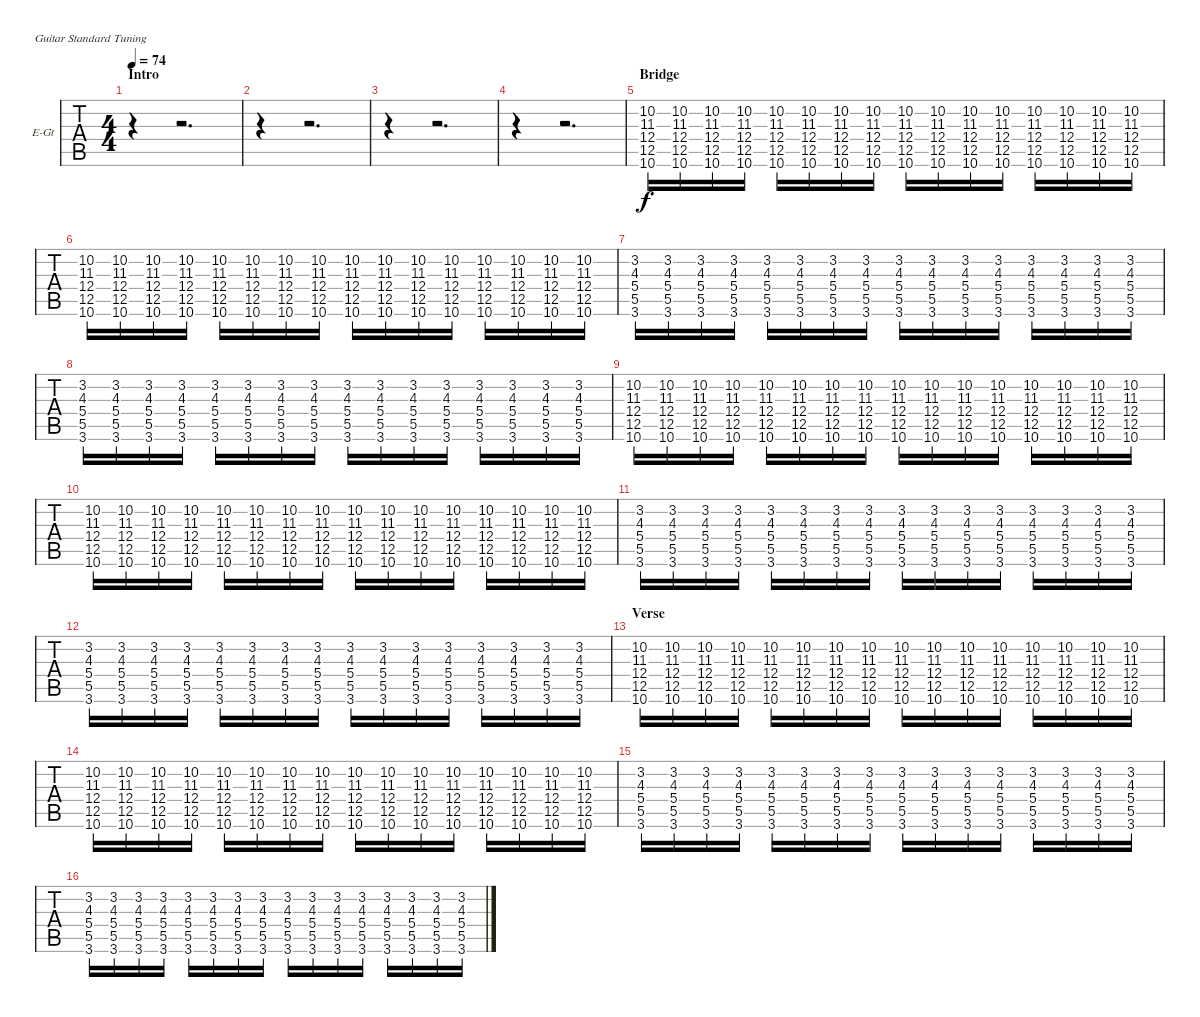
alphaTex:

\bracketExtendMode groupsimilarinstruments
\firstSystemTrackNameOrientation horizontal
\otherSystemsTrackNameOrientation horizontal
\track ("Albert" "E-Gt") {instrument overdrivenguitar}
\staff {tabs}
\tuning (E4 B3 G3 D3 A2 E2)
\ts (4 4)
\section ("" "Intro")
\tempo 74
\clef g2
\ks c
r.4{dy f instrument overdrivenguitar} r.2{d} |
r.4 r.2{d} |
r.4 r.2{d} |
r.4 r.2{d} |
\section ("" "Bridge")
(10.2 11.3 12.4 12.5 10.6).16 (10.2 11.3 12.4 12.5 10.6).16 (10.2 11.3 12.4 12.5 10.6).16 (10.2 11.3 12.4 12.5 10.6).16 (10.2 11.3 12.4 12.5 10.6).16 (10.2 11.3 12.4 12.5 10.6).16 (10.2 11.3 12.4 12.5 10.6).16 (10.2 11.3 12.4 12.5 10.6).16 (10.2 11.3 12.4 12.5 10.6).16 (10.2 11.3 12.4 12.5 10.6).16 (10.2 11.3 12.4 12.5 10.6).16 (10.2 11.3 12.4 12.5 10.6).16 (10.2 11.3 12.4 12.5 10.6).16 (10.2 11.3 12.4 12.5 10.6).16 (10.2 11.3 12.4 12.5 10.6).16 (10.2 11.3 12.4 12.5 10.6).16 |
(10.2 11.3 12.4 12.5 10.6).16 (10.2 11.3 12.4 12.5 10.6).16 (10.2 11.3 12.4 12.5 10.6).16 (10.2 11.3 12.4 12.5 10.6).16 (10.2 11.3 12.4 12.5 10.6).16 (10.2 11.3 12.4 12.5 10.6).16 (10.2 11.3 12.4 12.5 10.6).16 (10.2 11.3 12.4 12.5 10.6).16 (10.2 11.3 12.4 12.5 10.6).16 (10.2 11.3 12.4 12.5 10.6).16 (10.2 11.3 12.4 12.5 10.6).16 (10.2 11.3 12.4 12.5 10.6).16 (10.2 11.3 12.4 12.5 10.6).16 (10.2 11.3 12.4 12.5 10.6).16 (10.2 11.3 12.4 12.5 10.6).16 (10.2 11.3 12.4 12.5 10.6).16 |
(3.2 4.3 5.4 5.5 3.6).16 (3.2 4.3 5.4 5.5 3.6).16 (3.2 4.3 5.4 5.5 3.6).16 (3.2 4.3 5.4 5.5 3.6).16 (3.2 4.3 5.4 5.5 3.6).16 (3.2 4.3 5.4 5.5 3.6).16 (3.2 4.3 5.4 5.5 3.6).16 (3.2 4.3 5.4 5.5 3.6).16 (3.2 4.3 5.4 5.5 3.6).16 (3.2 4.3 5.4 5.5 3.6).16 (3.2 4.3 5.4 5.5 3.6).16 (3.2 4.3 5.4 5.5 3.6).16 (3.2 4.3 5.4 5.5 3.6).16 (3.2 4.3 5.4 5.5 3.6).16 (3.2 4.3 5.4 5.5 3.6).16 (3.2 4.3 5.4 5.5 3.6).16 |
(3.2 4.3 5.4 5.5 3.6).16 (3.2 4.3 5.4 5.5 3.6).16 (3.2 4.3 5.4 5.5 3.6).16 (3.2 4.3 5.4 5.5 3.6).16 (3.2 4.3 5.4 5.5 3.6).16 (3.2 4.3 5.4 5.5 3.6).16 (3.2 4.3 5.4 5.5 3.6).16 (3.2 4.3 5.4 5.5 3.6).16 (3.2 4.3 5.4 5.5 3.6).16 (3.2 4.3 5.4 5.5 3.6).16 (3.2 4.3 5.4 5.5 3.6).16 (3.2 4.3 5.4 5.5 3.6).16 (3.2 4.3 5.4 5.5 3.6).16 (3.2 4.3 5.4 5.5 3.6).16 (3.2 4.3 5.4 5.5 3.6).16 (3.2 4.3 5.4 5.5 3.6).16 |
(10.2 11.3 12.4 12.5 10.6).16 (10.2 11.3 12.4 12.5 10.6).16 (10.2 11.3 12.4 12.5 10.6).16 (10.2 11.3 12.4 12.5 10.6).16 (10.2 11.3 12.4 12.5 10.6).16 (10.2 11.3 12.4 12.5 10.6).16 (10.2 11.3 12.4 12.5 10.6).16 (10.2 11.3 12.4 12.5 10.6).16 (10.2 11.3 12.4 12.5 10.6).16 (10.2 11.3 12.4 12.5 10.6).16 (10.2 11.3 12.4 12.5 10.6).16 (10.2 11.3 12.4 12.5 10.6).16 (10.2 11.3 12.4 12.5 10.6).16 (10.2 11.3 12.4 12.5 10.6).16 (10.2 11.3 12.4 12.5 10.6).16 (10.2 11.3 12.4 12.5 10.6).16 |
(10.2 11.3 12.4 12.5 10.6).16 (10.2 11.3 12.4 12.5 10.6).16 (10.2 11.3 12.4 12.5 10.6).16 (10.2 11.3 12.4 12.5 10.6).16 (10.2 11.3 12.4 12.5 10.6).16 (10.2 11.3 12.4 12.5 10.6).16 (10.2 11.3 12.4 12.5 10.6).16 (10.2 11.3 12.4 12.5 10.6).16 (10.2 11.3 12.4 12.5 10.6).16 (10.2 11.3 12.4 12.5 10.6).16 (10.2 11.3 12.4 12.5 10.6).16 (10.2 11.3 12.4 12.5 10.6).16 (10.2 11.3 12.4 12.5 10.6).16 (10.2 11.3 12.4 12.5 10.6).16 (10.2 11.3 12.4 12.5 10.6).16 (10.2 11.3 12.4 12.5 10.6).16 |
(3.2 4.3 5.4 5.5 3.6).16 (3.2 4.3 5.4 5.5 3.6).16 (3.2 4.3 5.4 5.5 3.6).16 (3.2 4.3 5.4 5.5 3.6).16 (3.2 4.3 5.4 5.5 3.6).16 (3.2 4.3 5.4 5.5 3.6).16 (3.2 4.3 5.4 5.5 3.6).16 (3.2 4.3 5.4 5.5 3.6).16 (3.2 4.3 5.4 5.5 3.6).16 (3.2 4.3 5.4 5.5 3.6).16 (3.2 4.3 5.4 5.5 3.6).16 (3.2 4.3 5.4 5.5 3.6).16 (3.2 4.3 5.4 5.5 3.6).16 (3.2 4.3 5.4 5.5 3.6).16 (3.2 4.3 5.4 5.5 3.6).16 (3.2 4.3 5.4 5.5 3.6).16 |
(3.2 4.3 5.4 5.5 3.6).16 (3.2 4.3 5.4 5.5 3.6).16 (3.2 4.3 5.4 5.5 3.6).16 (3.2 4.3 5.4 5.5 3.6).16 (3.2 4.3 5.4 5.5 3.6).16 (3.2 4.3 5.4 5.5 3.6).16 (3.2 4.3 5.4 5.5 3.6).16 (3.2 4.3 5.4 5.5 3.6).16 (3.2 4.3 5.4 5.5 3.6).16 (3.2 4.3 5.4 5.5 3.6).16 (3.2 4.3 5.4 5.5 3.6).16 (3.2 4.3 5.4 5.5 3.6).16 (3.2 4.3 5.4 5.5 3.6).16 (3.2 4.3 5.4 5.5 3.6).16 (3.2 4.3 5.4 5.5 3.6).16 (3.2 4.3 5.4 5.5 3.6).16 |
\section ("" "Verse")
(10.2 11.3 12.4 12.5 10.6).16 (10.2 11.3 12.4 12.5 10.6).16 (10.2 11.3 12.4 12.5 10.6).16 (10.2 11.3 12.4 12.5 10.6).16 (10.2 11.3 12.4 12.5 10.6).16 (10.2 11.3 12.4 12.5 10.6).16 (10.2 11.3 12.4 12.5 10.6).16 (10.2 11.3 12.4 12.5 10.6).16 (10.2 11.3 12.4 12.5 10.6).16 (10.2 11.3 12.4 12.5 10.6).16 (10.2 11.3 12.4 12.5 10.6).16 (10.2 11.3 12.4 12.5 10.6).16 (10.2 11.3 12.4 12.5 10.6).16 (10.2 11.3 12.4 12.5 10.6).16 (10.2 11.3 12.4 12.5 10.6).16 (10.2 11.3 12.4 12.5 10.6).16 |
(10.2 11.3 12.4 12.5 10.6).16 (10.2 11.3 12.4 12.5 10.6).16 (10.2 11.3 12.4 12.5 10.6).16 (10.2 11.3 12.4 12.5 10.6).16 (10.2 11.3 12.4 12.5 10.6).16 (10.2 11.3 12.4 12.5 10.6).16 (10.2 11.3 12.4 12.5 10.6).16 (10.2 11.3 12.4 12.5 10.6).16 (10.2 11.3 12.4 12.5 10.6).16 (10.2 11.3 12.4 12.5 10.6).16 (10.2 11.3 12.4 12.5 10.6).16 (10.2 11.3 12.4 12.5 10.6).16 (10.2 11.3 12.4 12.5 10.6).16 (10.2 11.3 12.4 12.5 10.6).16 (10.2 11.3 12.4 12.5 10.6).16 (10.2 11.3 12.4 12.5 10.6).16 |
(3.2 4.3 5.4 5.5 3.6).16 (3.2 4.3 5.4 5.5 3.6).16 (3.2 4.3 5.4 5.5 3.6).16 (3.2 4.3 5.4 5.5 3.6).16 (3.2 4.3 5.4 5.5 3.6).16 (3.2 4.3 5.4 5.5 3.6).16 (3.2 4.3 5.4 5.5 3.6).16 (3.2 4.3 5.4 5.5 3.6).16 (3.2 4.3 5.4 5.5 3.6).16 (3.2 4.3 5.4 5.5 3.6).16 (3.2 4.3 5.4 5.5 3.6).16 (3.2 4.3 5.4 5.5 3.6).16 (3.2 4.3 5.4 5.5 3.6).16 (3.2 4.3 5.4 5.5 3.6).16 (3.2 4.3 5.4 5.5 3.6).16 (3.2 4.3 5.4 5.5 3.6).16 |
(3.2 4.3 5.4 5.5 3.6).16 (3.2 4.3 5.4 5.5 3.6).16 (3.2 4.3 5.4 5.5 3.6).16 (3.2 4.3 5.4 5.5 3.6).16 (3.2 4.3 5.4 5.5 3.6).16 (3.2 4.3 5.4 5.5 3.6).16 (3.2 4.3 5.4 5.5 3.6).16 (3.2 4.3 5.4 5.5 3.6).16 (3.2 4.3 5.4 5.5 3.6).16 (3.2 4.3 5.4 5.5 3.6).16 (3.2 4.3 5.4 5.5 3.6).16 (3.2 4.3 5.4 5.5 3.6).16 (3.2 4.3 5.4 5.5 3.6).16 (3.2 4.3 5.4 5.5 3.6).16 (3.2 4.3 5.4 5.5 3.6).16 (3.2 4.3 5.4 5.5 3.6).16
